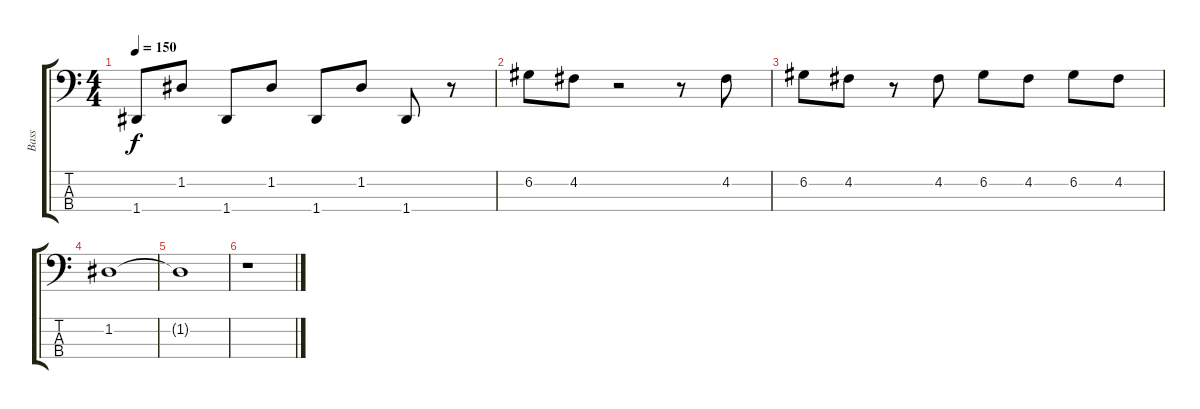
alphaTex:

\track ("Bass" "Bass") {instrument electricbasspick}
\staff {score tabs}
\tuning (G2 D2 A1 D1) {hide}
\ts (4 4)
\tempo 150
\clef f4
\ks c
1.4.8{dy f} 1.2.8 1.4.8 1.2.8 1.4.8 1.2.8 1.4.8 r.8 |
6.2.8 4.2.8 r.2 r.8 4.2.8 |
6.2.8 4.2.8 r.8 4.2.8 6.2.8 4.2.8 6.2.8 4.2.8 |
1.2.1 |
1.2{t}.1 |
r.1
